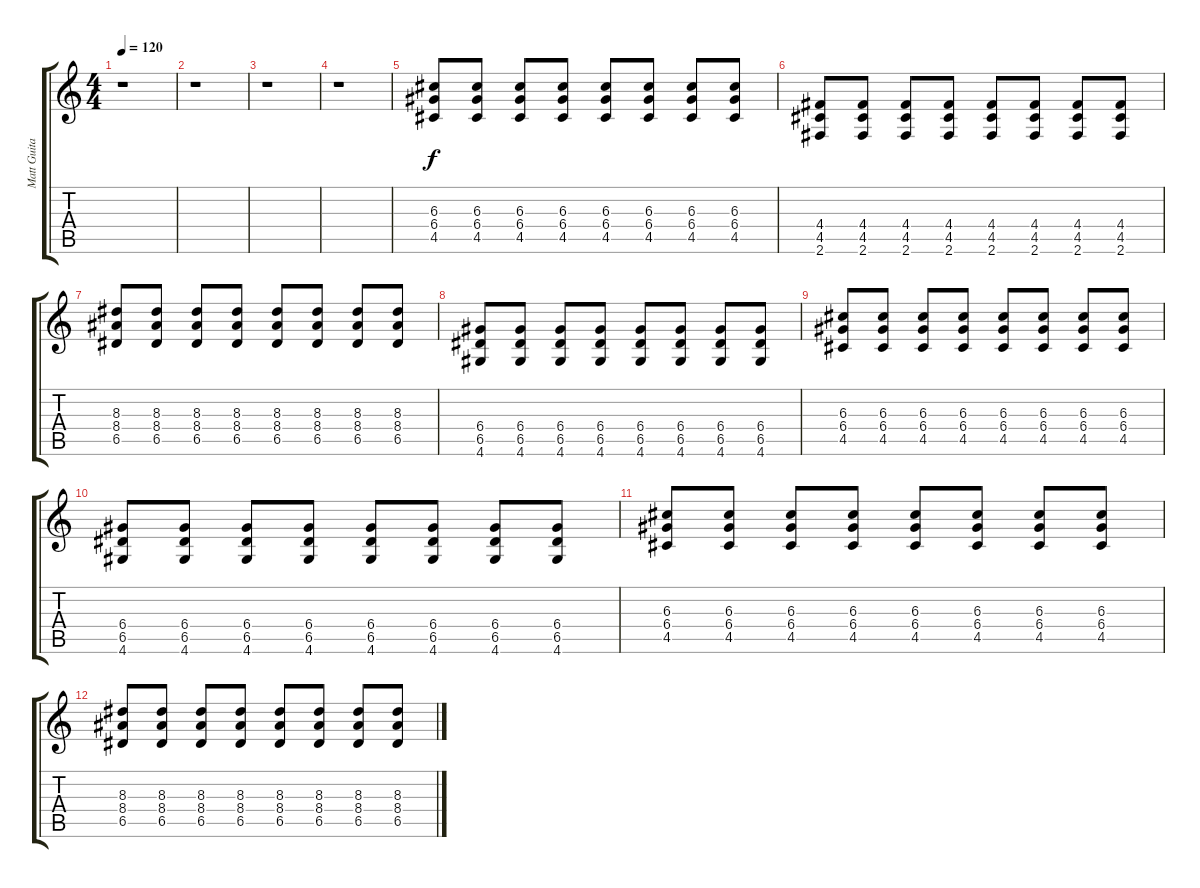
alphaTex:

\track ("Matt Guitar Distortion" "Matt Guita") {instrument electricguitarjazz}
\staff {score tabs}
\tuning (E4 B3 G3 D3 A2 E2) {hide}
\ts (4 4)
\tempo 120
\clef g2
\ks c
r.1{dy f} |
r.1 |
r.1 |
r.1 |
(6.3 6.4 4.5).8 (6.3 6.4 4.5).8 (6.3 6.4 4.5).8 (6.3 6.4 4.5).8 (6.3 6.4 4.5).8 (6.3 6.4 4.5).8 (6.3 6.4 4.5).8 (6.3 6.4 4.5).8 |
(4.4 4.5 2.6).8 (4.4 4.5 2.6).8 (4.4 4.5 2.6).8 (4.4 4.5 2.6).8 (4.4 4.5 2.6).8 (4.4 4.5 2.6).8 (4.4 4.5 2.6).8 (4.4 4.5 2.6).8 |
(8.3 8.4 6.5).8 (8.3 8.4 6.5).8 (8.3 8.4 6.5).8 (8.3 8.4 6.5).8 (8.3 8.4 6.5).8 (8.3 8.4 6.5).8 (8.3 8.4 6.5).8 (8.3 8.4 6.5).8 |
(6.4 6.5 4.6).8 (6.4 6.5 4.6).8 (6.4 6.5 4.6).8 (6.4 6.5 4.6).8 (6.4 6.5 4.6).8 (6.4 6.5 4.6).8 (6.4 6.5 4.6).8 (6.4 6.5 4.6).8 |
(6.3 6.4 4.5).8 (6.3 6.4 4.5).8 (6.3 6.4 4.5).8 (6.3 6.4 4.5).8 (6.3 6.4 4.5).8 (6.3 6.4 4.5).8 (6.3 6.4 4.5).8 (6.3 6.4 4.5).8 |
(6.4 6.5 4.6).8 (6.4 6.5 4.6).8 (6.4 6.5 4.6).8 (6.4 6.5 4.6).8 (6.4 6.5 4.6).8 (6.4 6.5 4.6).8 (6.4 6.5 4.6).8 (6.4 6.5 4.6).8 |
(6.3 6.4 4.5).8 (6.3 6.4 4.5).8 (6.3 6.4 4.5).8 (6.3 6.4 4.5).8 (6.3 6.4 4.5).8 (6.3 6.4 4.5).8 (6.3 6.4 4.5).8 (6.3 6.4 4.5).8 |
(8.3 8.4 6.5).8 (8.3 8.4 6.5).8 (8.3 8.4 6.5).8 (8.3 8.4 6.5).8 (8.3 8.4 6.5).8 (8.3 8.4 6.5).8 (8.3 8.4 6.5).8 (8.3 8.4 6.5).8
